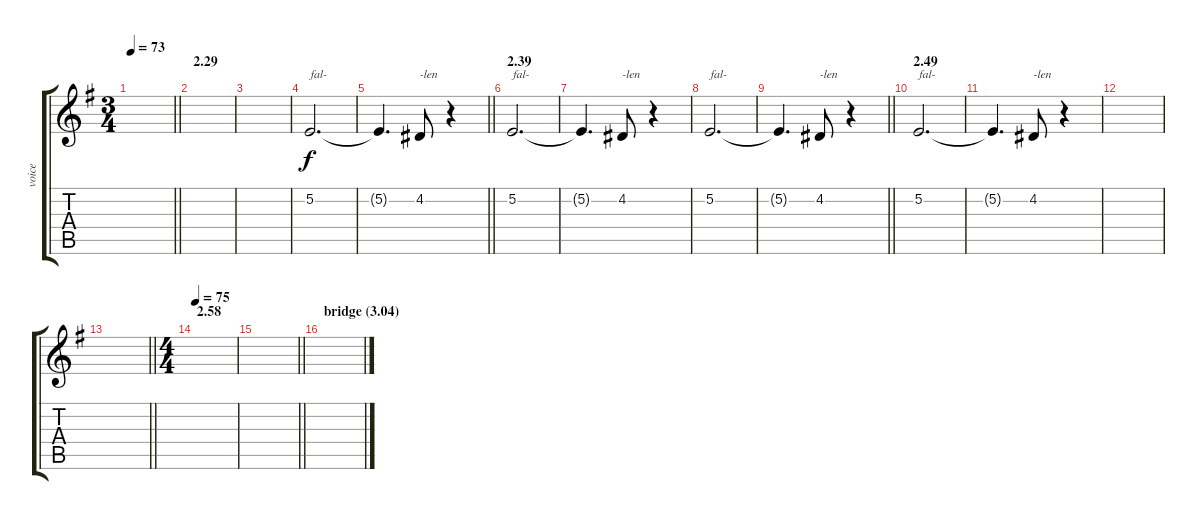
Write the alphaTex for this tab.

\track ("voice" "voice") {instrument clarinet}
\staff {score tabs}
\tuning (E4 B3 G3 D3 A2 E2) {hide}
\ts (3 4)
\tempo 73
\clef g2
\barLineRight lightlight
\ks g
|
\section ("" "2.29")
|
|
5.2.2{d txt "fal-"} |
\barLineRight lightlight
5.2{t}.4{d} 4.2.8{txt "-len"} r.4 |
\section ("" "2.39")
5.2.2{d txt "fal-"} |
5.2{t}.4{d} 4.2.8{txt "-len"} r.4 |
5.2.2{d txt "fal-"} |
\barLineRight lightlight
5.2{t}.4{d} 4.2.8{txt "-len"} r.4 |
\section ("" "2.49")
5.2.2{d txt "fal-"} |
5.2{t}.4{d} 4.2.8{txt "-len"} r.4 |
|
\barLineRight lightlight
|
\ts (4 4)
\section ("" "2.58")
\tempo 75
|
\barLineRight lightlight
|
\section ("" "bridge (3.04)")
